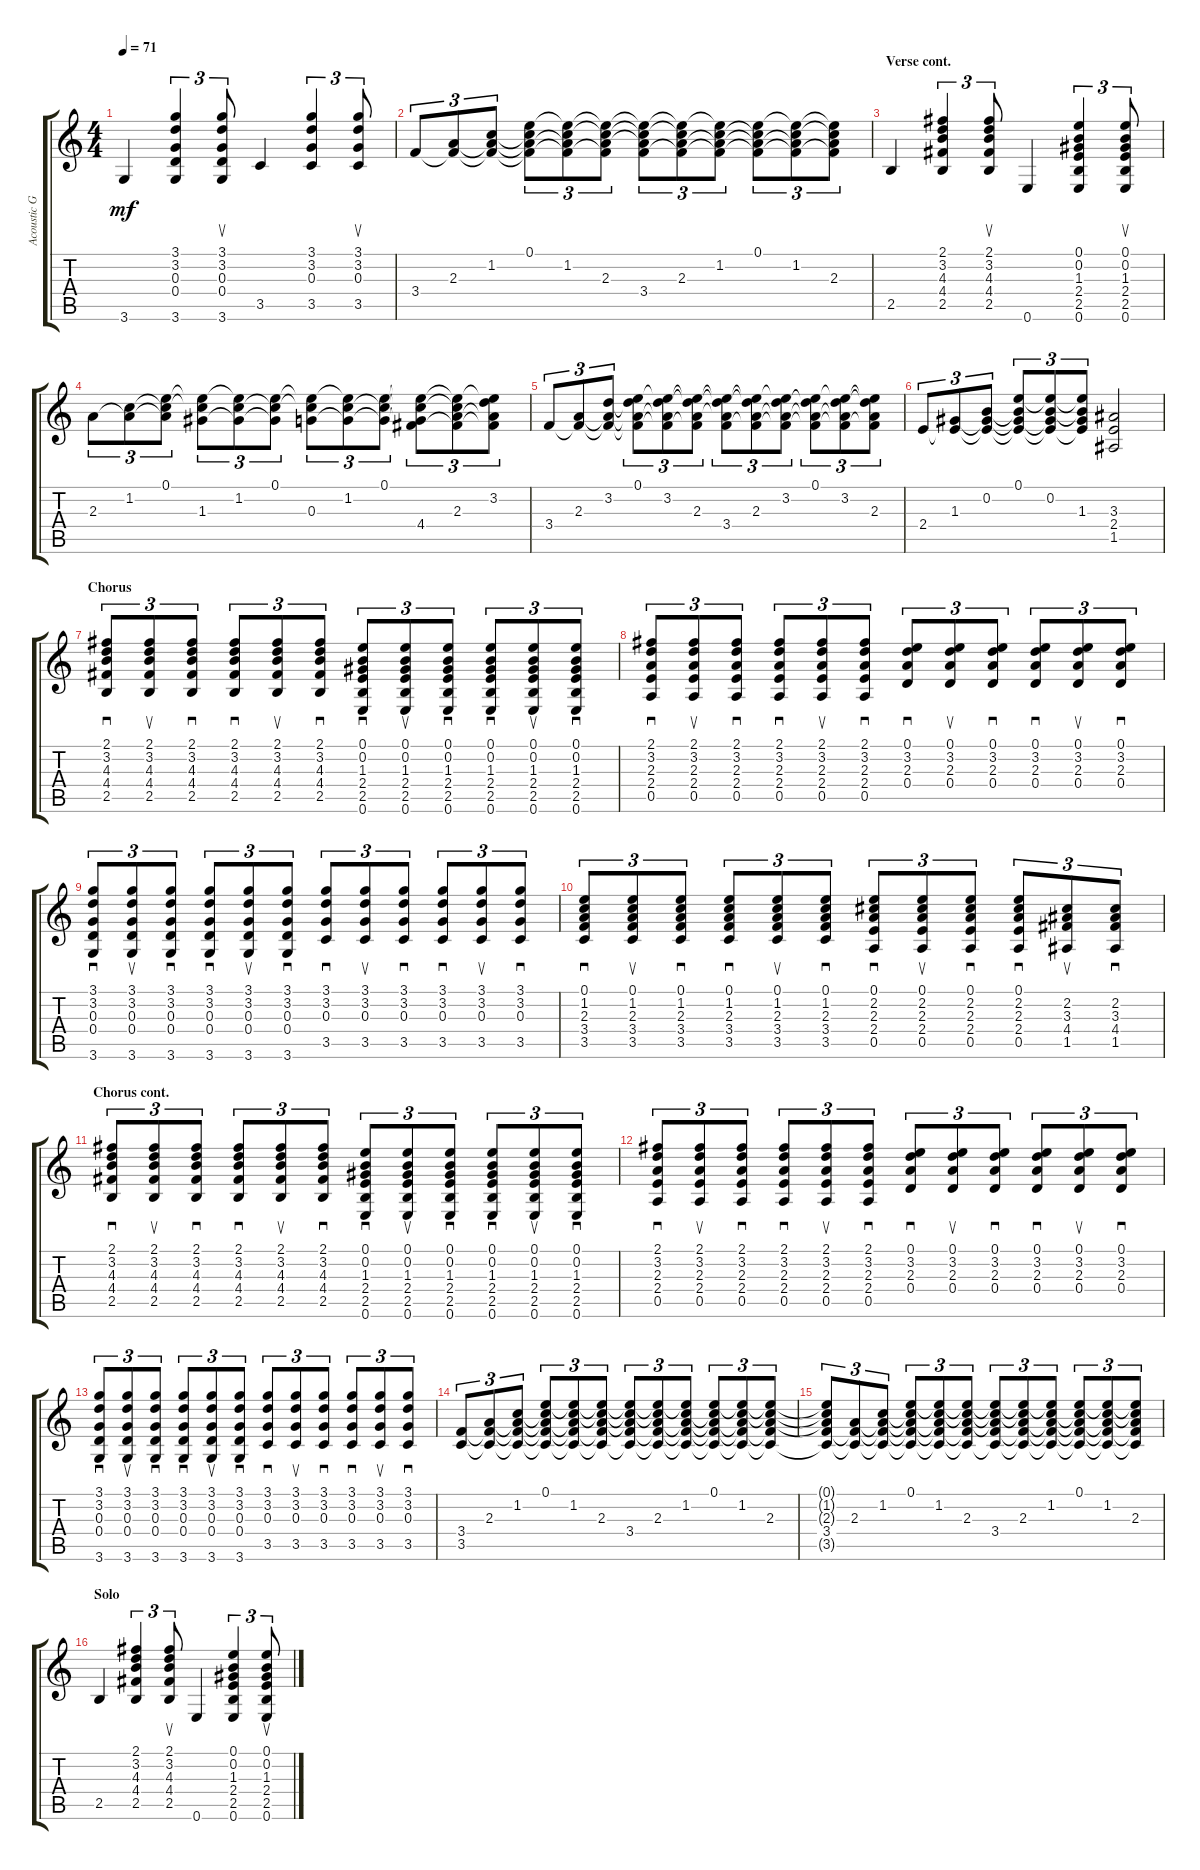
\track ("Acoustic GTR 1" "Acoustic G") {instrument acousticguitarsteel}
\staff {score tabs}
\tuning (E4 B3 G3 D3 A2 E2) {hide}
\ts (4 4)
\tempo 71
\clef g2
\ks c
3.6.4{dy mf} (3.1 3.2 0.3 0.4 3.6).4{tu (3 2)} (3.1 3.2 0.3 0.4 3.6).8{su tu (3 2)} 3.5.4 (3.1 3.2 0.3 3.5).4{tu (3 2)} (3.1 3.2 0.3 3.5).8{su tu (3 2)} |
3.4.8{tu (3 2)} (2.3 3.4{t}).8{tu (3 2)} (1.2 2.3{t} 3.4{t}).8{tu (3 2)} (0.1 1.2{t} 2.3{t} 3.4{t}).8{tu (3 2)} (0.1{t} 1.2 2.3{t} 3.4{t}).8{tu (3 2)} (0.1{t} 1.2{t} 2.3 3.4{t}).8{tu (3 2)} (0.1{t} 1.2{t} 2.3{t} 3.4).8{tu (3 2)} (0.1{t} 1.2{t} 2.3 3.4{t}).8{tu (3 2)} (0.1{t} 1.2 2.3{t} 3.4{t}).8{tu (3 2)} (0.1 1.2{t} 2.3{t} 3.4{t}).8{tu (3 2)} (0.1{t} 1.2 2.3{t} 3.4{t}).8{tu (3 2)} (0.1{t} 1.2{t} 2.3 3.4{t}).8{tu (3 2)} |
\section ("" "Verse cont.")
2.5.4 (2.1 3.2 4.3 4.4 2.5).4{tu (3 2)} (2.1 3.2 4.3 4.4 2.5).8{su tu (3 2)} 0.6.4 (0.1 0.2 1.3 2.4 2.5 0.6).4{tu (3 2)} (0.1 0.2 1.3 2.4 2.5 0.6).8{su tu (3 2)} |
2.3.8{tu (3 2)} (1.2 2.3{t}).8{tu (3 2)} (0.1 1.2{t} 2.3{t}).8{tu (3 2)} (0.1{t} 1.2{t} 1.3).8{tu (3 2)} (0.1{t} 1.2 1.3{t}).8{tu (3 2)} (0.1 1.2{t} 1.3{t}).8{tu (3 2)} (0.1{t} 1.2{t} 0.3).8{tu (3 2)} (0.1{t} 1.2 0.3{t}).8{tu (3 2)} (0.1 1.2{t} 0.3{t}).8{tu (3 2)} (0.1{t} 1.2{t} 0.3{t} 4.4).8{tu (3 2)} (0.1{t} 1.2{t} 2.3 4.4{t}).8{tu (3 2)} (0.1{t} 3.2 2.3{t} 4.4{t}).8{tu (3 2)} |
3.4.8{tu (3 2)} (2.3 3.4{t}).8{tu (3 2)} (3.2 2.3{t} 3.4{t}).8{tu (3 2)} (0.1 3.2{t} 2.3{t} 3.4{t}).8{tu (3 2)} (0.1{t} 3.2 2.3{t} 3.4{t}).8{tu (3 2)} (0.1{t} 3.2{t} 2.3 3.4{t}).8{tu (3 2)} (0.1{t} 3.2{t} 2.3{t} 3.4).8{tu (3 2)} (0.1{t} 3.2{t} 2.3 3.4{t}).8{tu (3 2)} (0.1{t} 3.2 2.3{t} 3.4{t}).8{tu (3 2)} (0.1 3.2{t} 2.3{t} 3.4{t}).8{tu (3 2)} (0.1{t} 3.2 2.3{t} 3.4{t}).8{tu (3 2)} (0.1{t} 3.2{t} 2.3 3.4{t}).8{tu (3 2)} |
2.4.8{tu (3 2)} (1.3 2.4{t}).8{tu (3 2)} (0.2 1.3{t} 2.4{t}).8{tu (3 2)} (0.1 0.2{t} 1.3{t} 2.4{t}).8{tu (3 2)} (0.1{t} 0.2 1.3{t} 2.4{t}).8{tu (3 2)} (0.1{t} 0.2{t} 1.3 2.4{t}).8{tu (3 2)} (3.3 2.4 1.5).2 |
\section ("" "Chorus")
(2.1 3.2 4.3 4.4 2.5).8{sd tu (3 2)} (2.1 3.2 4.3 4.4 2.5).8{su tu (3 2)} (2.1 3.2 4.3 4.4 2.5).8{sd tu (3 2)} (2.1 3.2 4.3 4.4 2.5).8{sd tu (3 2)} (2.1 3.2 4.3 4.4 2.5).8{su tu (3 2)} (2.1 3.2 4.3 4.4 2.5).8{sd tu (3 2)} (0.1 0.2 1.3 2.4 2.5 0.6).8{sd tu (3 2)} (0.1 0.2 1.3 2.4 2.5 0.6).8{su tu (3 2)} (0.1 0.2 1.3 2.4 2.5 0.6).8{sd tu (3 2)} (0.1 0.2 1.3 2.4 2.5 0.6).8{sd tu (3 2)} (0.1 0.2 1.3 2.4 2.5 0.6).8{su tu (3 2)} (0.1 0.2 1.3 2.4 2.5 0.6).8{sd tu (3 2)} |
(2.1 3.2 2.3 2.4 0.5).8{sd tu (3 2)} (2.1 3.2 2.3 2.4 0.5).8{su tu (3 2)} (2.1 3.2 2.3 2.4 0.5).8{sd tu (3 2)} (2.1 3.2 2.3 2.4 0.5).8{sd tu (3 2)} (2.1 3.2 2.3 2.4 0.5).8{su tu (3 2)} (2.1 3.2 2.3 2.4 0.5).8{sd tu (3 2)} (0.1 3.2 2.3 0.4).8{sd tu (3 2)} (0.1 3.2 2.3 0.4).8{su tu (3 2)} (0.1 3.2 2.3 0.4).8{sd tu (3 2)} (0.1 3.2 2.3 0.4).8{sd tu (3 2)} (0.1 3.2 2.3 0.4).8{su tu (3 2)} (0.1 3.2 2.3 0.4).8{sd tu (3 2)} |
(3.1 3.2 0.3 0.4 3.6).8{sd tu (3 2)} (3.1 3.2 0.3 0.4 3.6).8{su tu (3 2)} (3.1 3.2 0.3 0.4 3.6).8{sd tu (3 2)} (3.1 3.2 0.3 0.4 3.6).8{sd tu (3 2)} (3.1 3.2 0.3 0.4 3.6).8{su tu (3 2)} (3.1 3.2 0.3 0.4 3.6).8{sd tu (3 2)} (3.1 3.2 0.3 3.5).8{sd tu (3 2)} (3.1 3.2 0.3 3.5).8{su tu (3 2)} (3.1 3.2 0.3 3.5).8{sd tu (3 2)} (3.1 3.2 0.3 3.5).8{sd tu (3 2)} (3.1 3.2 0.3 3.5).8{su tu (3 2)} (3.1 3.2 0.3 3.5).8{sd tu (3 2)} |
(0.1 1.2 2.3 3.4 3.5).8{sd tu (3 2)} (0.1 1.2 2.3 3.4 3.5).8{su tu (3 2)} (0.1 1.2 2.3 3.4 3.5).8{sd tu (3 2)} (0.1 1.2 2.3 3.4 3.5).8{sd tu (3 2)} (0.1 1.2 2.3 3.4 3.5).8{su tu (3 2)} (0.1 1.2 2.3 3.4 3.5).8{sd tu (3 2)} (0.1 2.2 2.3 2.4 0.5).8{sd tu (3 2)} (0.1 2.2 2.3 2.4 0.5).8{su tu (3 2)} (0.1 2.2 2.3 2.4 0.5).8{sd tu (3 2)} (0.1 2.2 2.3 2.4 0.5).8{sd tu (3 2)} (2.2 3.3 4.4 1.5).8{su tu (3 2)} (2.2 3.3 4.4 1.5).8{sd tu (3 2)} |
\section ("" "Chorus cont.")
(2.1 3.2 4.3 4.4 2.5).8{sd tu (3 2)} (2.1 3.2 4.3 4.4 2.5).8{su tu (3 2)} (2.1 3.2 4.3 4.4 2.5).8{sd tu (3 2)} (2.1 3.2 4.3 4.4 2.5).8{sd tu (3 2)} (2.1 3.2 4.3 4.4 2.5).8{su tu (3 2)} (2.1 3.2 4.3 4.4 2.5).8{sd tu (3 2)} (0.1 0.2 1.3 2.4 2.5 0.6).8{sd tu (3 2)} (0.1 0.2 1.3 2.4 2.5 0.6).8{su tu (3 2)} (0.1 0.2 1.3 2.4 2.5 0.6).8{sd tu (3 2)} (0.1 0.2 1.3 2.4 2.5 0.6).8{sd tu (3 2)} (0.1 0.2 1.3 2.4 2.5 0.6).8{su tu (3 2)} (0.1 0.2 1.3 2.4 2.5 0.6).8{sd tu (3 2)} |
(2.1 3.2 2.3 2.4 0.5).8{sd tu (3 2)} (2.1 3.2 2.3 2.4 0.5).8{su tu (3 2)} (2.1 3.2 2.3 2.4 0.5).8{sd tu (3 2)} (2.1 3.2 2.3 2.4 0.5).8{sd tu (3 2)} (2.1 3.2 2.3 2.4 0.5).8{su tu (3 2)} (2.1 3.2 2.3 2.4 0.5).8{sd tu (3 2)} (0.1 3.2 2.3 0.4).8{sd tu (3 2)} (0.1 3.2 2.3 0.4).8{su tu (3 2)} (0.1 3.2 2.3 0.4).8{sd tu (3 2)} (0.1 3.2 2.3 0.4).8{sd tu (3 2)} (0.1 3.2 2.3 0.4).8{su tu (3 2)} (0.1 3.2 2.3 0.4).8{sd tu (3 2)} |
(3.1 3.2 0.3 0.4 3.6).8{sd tu (3 2)} (3.1 3.2 0.3 0.4 3.6).8{su tu (3 2)} (3.1 3.2 0.3 0.4 3.6).8{sd tu (3 2)} (3.1 3.2 0.3 0.4 3.6).8{sd tu (3 2)} (3.1 3.2 0.3 0.4 3.6).8{su tu (3 2)} (3.1 3.2 0.3 0.4 3.6).8{sd tu (3 2)} (3.1 3.2 0.3 3.5).8{sd tu (3 2)} (3.1 3.2 0.3 3.5).8{su tu (3 2)} (3.1 3.2 0.3 3.5).8{sd tu (3 2)} (3.1 3.2 0.3 3.5).8{sd tu (3 2)} (3.1 3.2 0.3 3.5).8{su tu (3 2)} (3.1 3.2 0.3 3.5).8{sd tu (3 2)} |
(3.4 3.5).8{tu (3 2)} (2.3 3.4{t} 3.5{t}).8{tu (3 2)} (1.2 2.3{t} 3.4{t} 3.5{t}).8{tu (3 2)} (0.1 1.2{t} 2.3{t} 3.4{t} 3.5{t}).8{tu (3 2)} (0.1{t} 1.2 2.3{t} 3.4{t} 3.5{t}).8{tu (3 2)} (0.1{t} 1.2{t} 2.3 3.4{t} 3.5{t}).8{tu (3 2)} (0.1{t} 1.2{t} 2.3{t} 3.4 3.5{t}).8{tu (3 2)} (0.1{t} 1.2{t} 2.3 3.4{t} 3.5{t}).8{tu (3 2)} (0.1{t} 1.2 2.3{t} 3.4{t} 3.5{t}).8{tu (3 2)} (0.1 1.2{t} 2.3{t} 3.4{t} 3.5{t}).8{tu (3 2)} (0.1{t} 1.2 2.3{t} 3.4{t} 3.5{t}).8{tu (3 2)} (0.1{t} 1.2{t} 2.3 3.4{t} 3.5{t}).8{tu (3 2)} |
(0.1{t} 1.2{t} 2.3{t} 3.4 3.5{t}).8{tu (3 2)} (2.3 3.4{t} 3.5{t}).8{tu (3 2)} (1.2 2.3{t} 3.4{t} 3.5{t}).8{tu (3 2)} (0.1 1.2{t} 2.3{t} 3.4{t} 3.5{t}).8{tu (3 2)} (0.1{t} 1.2 2.3{t} 3.4{t} 3.5{t}).8{tu (3 2)} (0.1{t} 1.2{t} 2.3 3.4{t} 3.5{t}).8{tu (3 2)} (0.1{t} 1.2{t} 2.3{t} 3.4 3.5{t}).8{tu (3 2)} (0.1{t} 1.2{t} 2.3 3.4{t} 3.5{t}).8{tu (3 2)} (0.1{t} 1.2 2.3{t} 3.4{t} 3.5{t}).8{tu (3 2)} (0.1 1.2{t} 2.3{t} 3.4{t} 3.5{t}).8{tu (3 2)} (0.1{t} 1.2 2.3{t} 3.4{t} 3.5{t}).8{tu (3 2)} (0.1{t} 1.2{t} 2.3 3.4{t} 3.5{t}).8{tu (3 2)} |
\section ("" "Solo")
2.5.4 (2.1 3.2 4.3 4.4 2.5).4{tu (3 2)} (2.1 3.2 4.3 4.4 2.5).8{su tu (3 2)} 0.6.4 (0.1 0.2 1.3 2.4 2.5 0.6).4{tu (3 2)} (0.1 0.2 1.3 2.4 2.5 0.6).8{su tu (3 2)}
